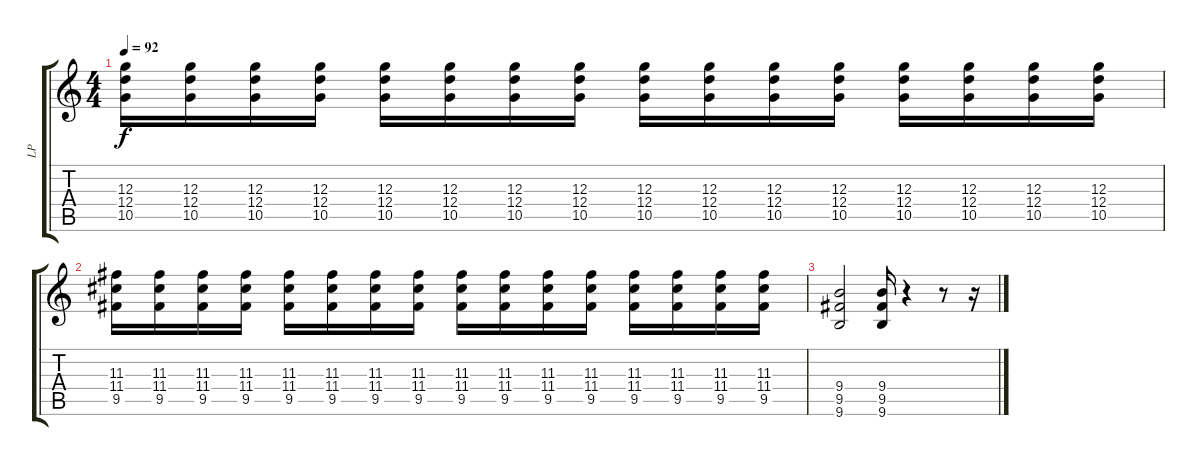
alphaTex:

\track ("LP" "LP") {instrument overdrivenguitar}
\staff {score tabs}
\tuning (E4 B3 G3 D3 A2 D2) {hide}
\ts (4 4)
\tempo 92
\clef g2
\ks c
(12.3 12.4 10.5).16{dy f} (12.3 12.4 10.5).16 (12.3 12.4 10.5).16 (12.3 12.4 10.5).16 (12.3 12.4 10.5).16 (12.3 12.4 10.5).16 (12.3 12.4 10.5).16 (12.3 12.4 10.5).16 (12.3 12.4 10.5).16 (12.3 12.4 10.5).16 (12.3 12.4 10.5).16 (12.3 12.4 10.5).16 (12.3 12.4 10.5).16 (12.3 12.4 10.5).16 (12.3 12.4 10.5).16 (12.3 12.4 10.5).16 |
(11.3 11.4 9.5).16 (11.3 11.4 9.5).16 (11.3 11.4 9.5).16 (11.3 11.4 9.5).16 (11.3 11.4 9.5).16 (11.3 11.4 9.5).16 (11.3 11.4 9.5).16 (11.3 11.4 9.5).16 (11.3 11.4 9.5).16 (11.3 11.4 9.5).16 (11.3 11.4 9.5).16 (11.3 11.4 9.5).16 (11.3 11.4 9.5).16 (11.3 11.4 9.5).16 (11.3 11.4 9.5).16 (11.3 11.4 9.5).16 |
(9.4 9.5 9.6).2{volume 16 balance 16} (9.4 9.5 9.6).16 r.4 r.8 r.16
